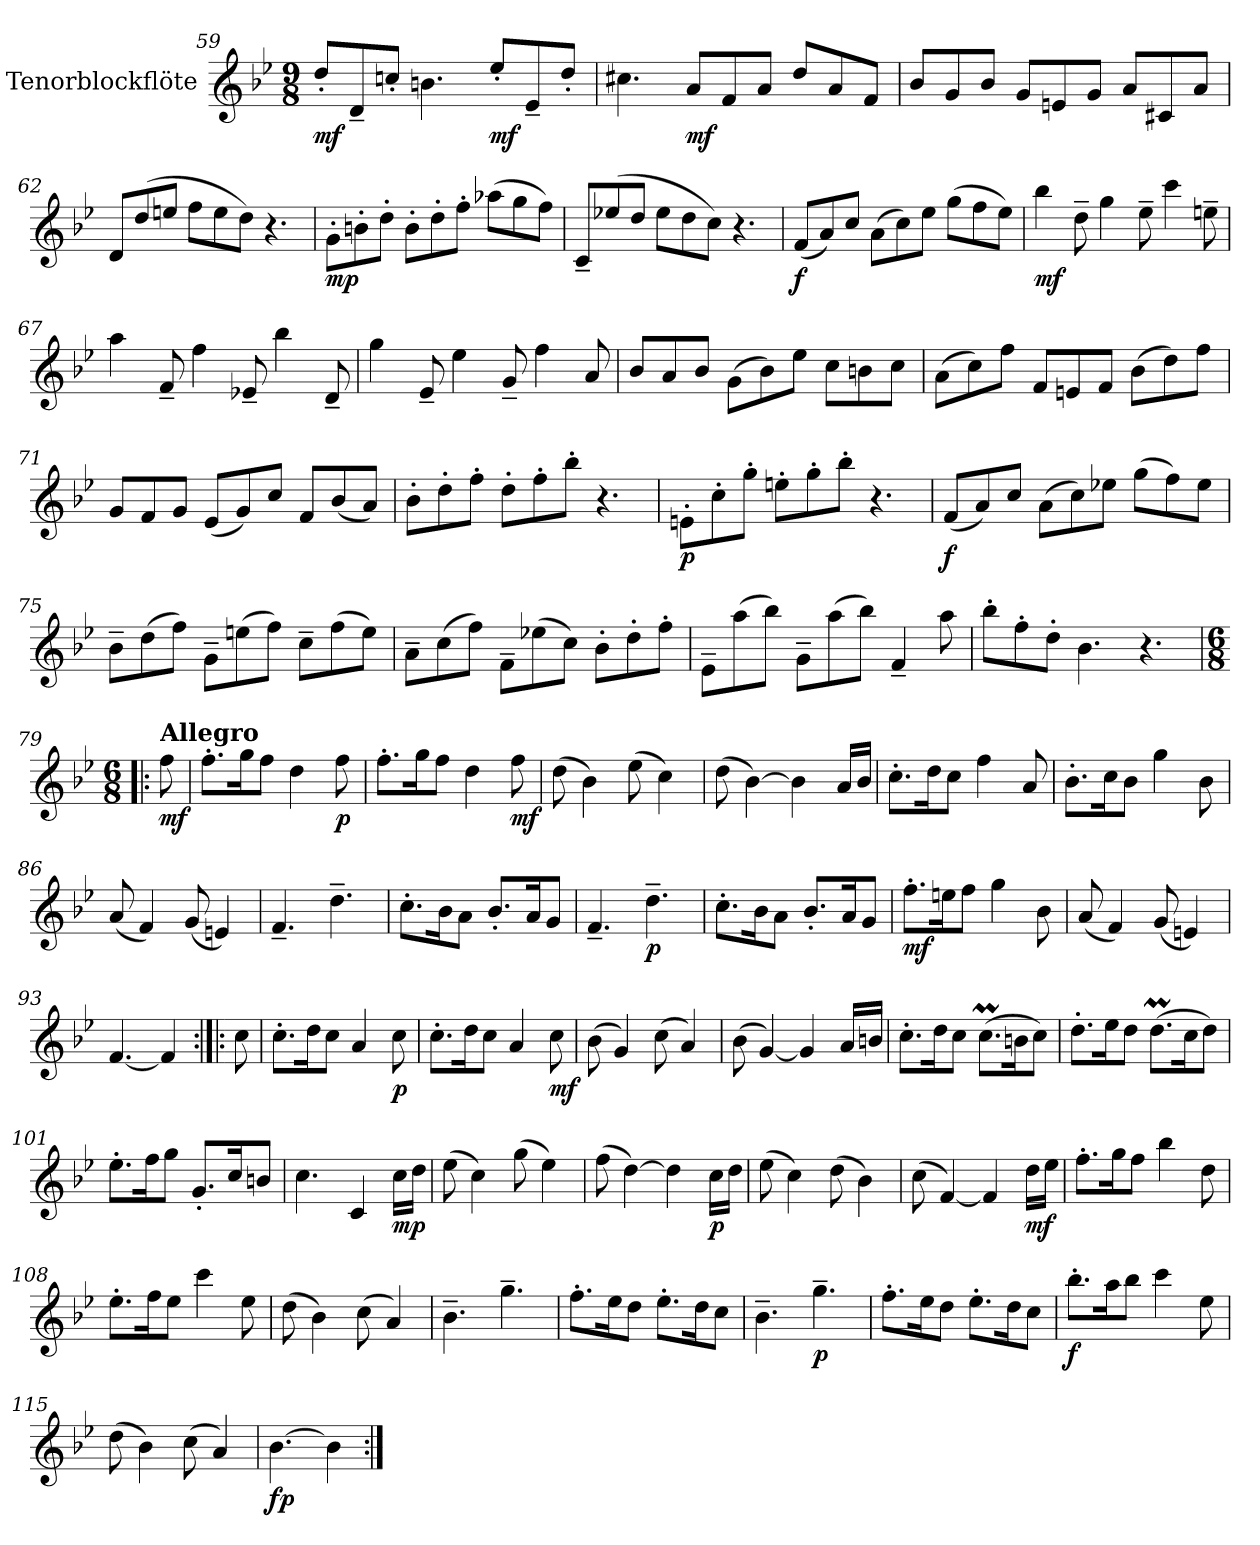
**kern	**dynam
*part1	*part1
*staff1	*staff1
*I"Tenorblockflöte	*
*I'T.bfl.	*
!!LO:LB:g=z
*clefG2	*
*k[b-e-]	*
*M9/8	*
=59	=59
!	!LO:DY:b
8dd'/L	mf
8d~/	.
8ccn'/J	.
!	!LO:DY:b
4.bn\	other-dynamics
!	!LO:DY:b
8ee-'/L	mf
8e-~/	.
8dd'/J	.
=60	=60
!	!LO:DY:b
4.cc#X\	other-dynamics
!	!LO:DY:b
8a/L	mf
8f/	.
8a/J	.
8dd/L	.
8a/	.
8f/J	.
=61	=61
8b-/L	.
8g/	.
8b-/J	.
8g/L	.
8en/	.
8g/J	.
8a/L	.
8c#X/	.
8a/J	.
=62	=62
8d/L	.
(>8dd/	.
8een/J	.
8ff\L	.
8ee\	.
8dd\J)	.
4.r	.
!!LO:LB:g=z
=63	=63
!	!LO:DY:b
8g'\L	mp
8bn'\	.
8dd'\J	.
8b'\L	.
8dd'\	.
8ff'\J	.
(>8aa-X\L	.
8gg\	.
8ff\J)	.
=64	=64
8c~/L	.
(>8ee-X/	.
8dd/J	.
8ee-\L	.
8dd\	.
8cc\J)	.
4.r	.
=65	=65
!	!LO:DY:b
(<8f/L	f
8a/)	.
8cc/J	.
(>8a\L	.
8cc\)	.
8ee-\J	.
(>8gg\L	.
8ff\	.
8ee-\J)	.
=66	=66
!	!LO:DY:b
4bb-\	mf
8dd~\	.
4gg\	.
8ee-~\	.
4ccc\	.
8een~\	.
=67	=67
4aa\	.
8f~/	.
4ff\	.
8e-X~/	.
4bb-\	.
8d~/	.
!!LO:LB:g=z
=68	=68
4gg\	.
8e-~/	.
4ee-\	.
8g~/	.
4ff\	.
8a/	.
=69	=69
8b-/L	.
8a/	.
8b-/J	.
(>8g\L	.
8b-\)	.
8ee-\J	.
8cc\L	.
8bn\	.
8cc\J	.
=70	=70
(>8a\L	.
8cc\)	.
8ff\J	.
8f/L	.
8en/	.
8f/J	.
(>8b-\L	.
8dd\)	.
8ff\J	.
=71	=71
8g/L	.
8f/	.
8g/J	.
(<8e-/L	.
8g/)	.
8cc/J	.
8f/L	.
(<8b-/	.
8a/J)	.
=72	=72
8b-'\L	.
8dd'\	.
8ff'\J	.
8dd'\L	.
8ff'\	.
8bb-'\J	.
4.r	.
!!LO:LB:g=z
=73	=73
!	!LO:DY:b
8en'\L	p
8cc'\	.
8gg'\J	.
8een'\L	.
8gg'\	.
8bb-'\J	.
4.r	.
=74	=74
!	!LO:DY:b
(<8f/L	f
8a/)	.
8cc/J	.
(>8a\L	.
8cc\)	.
8ee-X\J	.
(>8gg\L	.
8ff\)	.
8ee-\J	.
=75	=75
8b-~\L	.
(>8dd\	.
8ff\J)	.
8g~\L	.
(>8een\	.
8ff\J)	.
8cc~\L	.
(>8ff\	.
8ee\J)	.
=76	=76
8a~\L	.
(>8cc\	.
8ff\J)	.
8f~\L	.
(>8ee-X\	.
8cc\J)	.
8b-'\L	.
8dd'\	.
8ff'\J	.
!!LO:LB:g=z
=77	=77
8e-~\L	.
(>8aa\	.
8bb-\J)	.
8g~\L	.
(>8aa\	.
8bb-\J)	.
4f~/	.
8aa\	.
=78	=78
*MM135	*
8bb-'\L	.
8ff'\	.
8dd'\J	.
4.b-\	.
*MM60	*
4.r	.
=79!|:	=79!|:
*M6/8	*
*MM150	*
!LO:TX:a:B:t=Allegro	!
!	!LO:DY:b
8ff\	mf
=80	=80
8.ff'\L	.
16gg\K	.
8ff\J	.
4dd\	.
!	!LO:DY:b
8ff\	p
=81	=81
8.ff'\L	.
16gg\K	.
8ff\J	.
4dd\	.
!	!LO:DY:b
8ff\	mf
=82	=82
(>8dd\	.
4b-\)	.
(>8ee-\	.
4cc\)	.
=83	=83
(>8dd\	.
[4b-\)	.
4b-\]	.
16a/LL	.
16b-/JJ	.
=84	=84
8.cc'\L	.
16dd\K	.
8cc\J	.
4ff\	.
8a/	.
!!LO:LB:g=z
=85	=85
8.b-'\L	.
16cc\K	.
8b-\J	.
4gg\	.
8b-\	.
=86	=86
(<8a/	.
4f/)	.
(<8g/	.
4en/)	.
=87	=87
4.f~/	.
4.dd~\	.
=88	=88
8.cc'\L	.
16b-\K	.
8a\J	.
8.b-'/L	.
16a/K	.
8g/J	.
=89	=89
4.f~/	.
!	!LO:DY:b
4.dd~\	p
=90	=90
8.cc'\L	.
16b-\K	.
8a\J	.
8.b-'/L	.
16a/K	.
8g/J	.
=91	=91
!	!LO:DY:b
8.ff'\L	mf
16een\K	.
8ff\J	.
4gg\	.
8b-\	.
=92	=92
(<8a/	.
4f/)	.
(<8g/	.
4en/)	.
!!LO:PB:g=z
=93	=93
[4.f/	.
4f/]	.
=94:|!|:	=94:|!|:
8cc\	.
=95	=95
8.cc'\L	.
16dd\K	.
8cc\J	.
4a/	.
!	!LO:DY:b
8cc\	p
=96	=96
8.cc'\L	.
16dd\K	.
8cc\J	.
4a/	.
!	!LO:DY:b
8cc\	mf
=97	=97
(>8b-\	.
4g/)	.
(>8cc\	.
4a/)	.
=98	=98
(>8b-\	.
[4g/)	.
4g/]	.
16a/LL	.
16bn/JJ	.
=99	=99
8.cc'\L	.
16dd\K	.
8cc\J	.
(>8.ccM\L	.
16bn\K	.
8cc\J)	.
=100	=100
8.dd'\L	.
16ee-\K	.
8dd\J	.
(>8.ddm\L	.
16cc\K	.
8dd\J)	.
!!LO:LB:g=z
=101	=101
8.ee-'\L	.
16ff\K	.
8gg\J	.
8.g'/L	.
16cc/K	.
8bn/J	.
=102	=102
4.cc\	.
4c/	.
!	!LO:DY:b
16cc\LL	mp
16dd\JJ	.
=103	=103
(>8ee-\	.
4cc\)	.
(>8gg\	.
4ee-\)	.
=104	=104
(>8ff\	.
[4dd\)	.
4dd\]	.
!	!LO:DY:b
16cc\LL	p
16dd\JJ	.
=105	=105
(>8ee-\	.
4cc\)	.
(>8dd\	.
4b-\)	.
=106	=106
(>8cc\	.
[4f/)	.
4f/]	.
!	!LO:DY:b
16dd\LL	mf
16ee-\JJ	.
=107	=107
8.ff'\L	.
16gg\K	.
8ff\J	.
4bb-\	.
8dd\	.
=108	=108
8.ee-'\L	.
16ff\K	.
8ee-\J	.
4ccc\	.
8ee-\	.
!!LO:LB:g=z
=109	=109
(>8dd\	.
4b-\)	.
(>8cc\	.
4a/)	.
=110	=110
4.b-~\	.
4.gg~\	.
=111	=111
8.ff'\L	.
16ee-\K	.
8dd\J	.
8.ee-'\L	.
16dd\K	.
8cc\J	.
=112	=112
4.b-~\	.
!	!LO:DY:b
4.gg~\	p
=113	=113
8.ff'\L	.
16ee-\K	.
8dd\J	.
8.ee-'\L	.
16dd\K	.
8cc\J	.
=114	=114
!	!LO:DY:b
8.bb-'\L	f
16aa\K	.
8bb-\J	.
4ccc\	.
8ee-\	.
=115	=115
(>8dd\	.
4b-\)	.
(>8cc\	.
4a/)	.
=116	=116
!	!LO:DY:b
[4.b-\	fp
4b-\]	.
=:|!	=:|!
*-	*-
